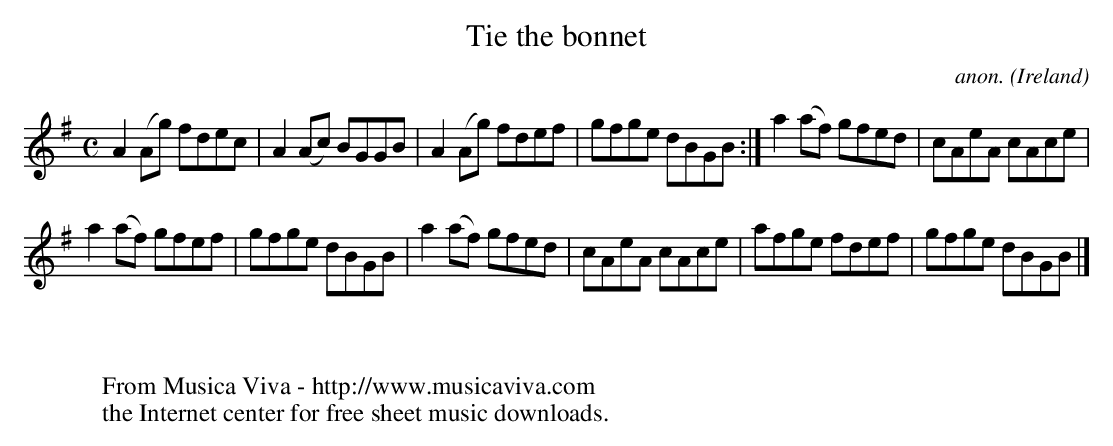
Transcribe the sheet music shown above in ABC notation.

X:1
T:Tie the bonnet
C:anon.
O:Ireland
M:C
L:1/8
K:G
A2(Ag) fdec|A2(Ac) BGGB|A2(Ag) fdef|gfge dBGB:|a2(af) gfed|cAeA cAce|
a2(af) gfef|gfge dBGB|a2(af) gfed|cAeA cAce|afge fdef|gfge dBGB|]
W:
W:
W:  From Musica Viva - http://www.musicaviva.com
W:  the Internet center for free sheet music downloads.
